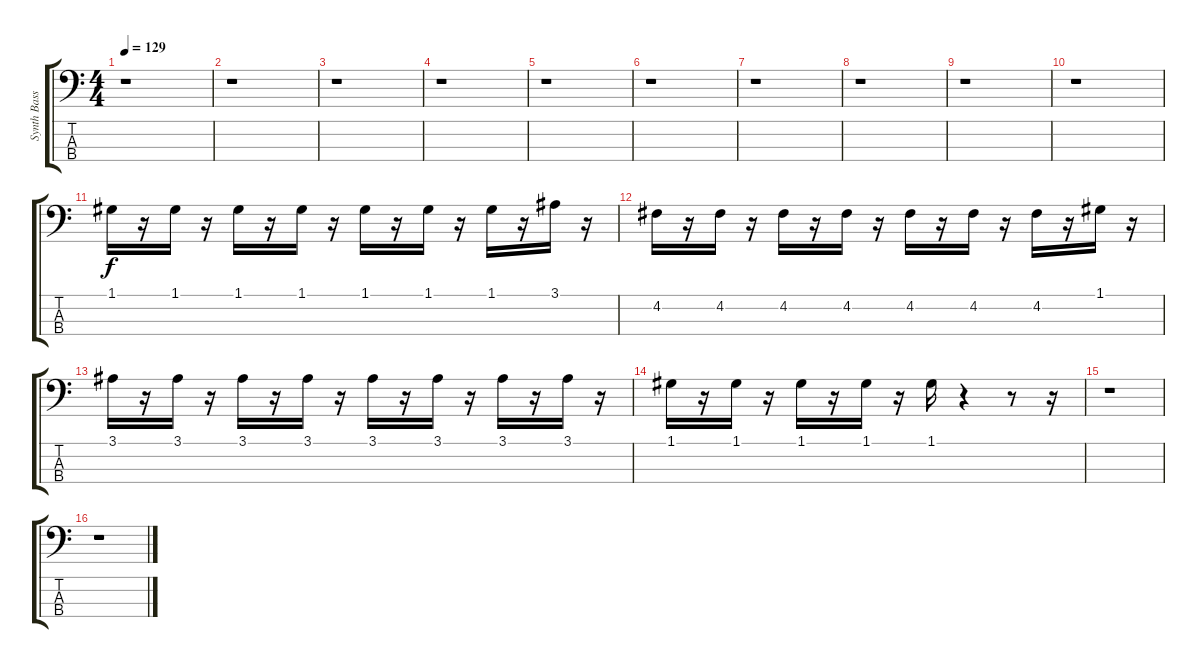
\track ("Synth Bass" "Synth Bass") {instrument synthbass1}
\staff {score tabs}
\tuning (G2 D2 A1 E1) {hide}
\ts (4 4)
\tempo 129
\clef f4
\ks c
r.1{dy f} |
r.1 |
r.1 |
r.1 |
r.1 |
r.1 |
r.1 |
r.1 |
r.1 |
r.1 |
1.1.16 r.16 1.1.16 r.16 1.1.16 r.16 1.1.16 r.16 1.1.16 r.16 1.1.16 r.16 1.1.16 r.16 3.1.16 r.16 |
4.2.16 r.16 4.2.16 r.16 4.2.16 r.16 4.2.16 r.16 4.2.16 r.16 4.2.16 r.16 4.2.16 r.16 1.1.16 r.16 |
3.1.16 r.16 3.1.16 r.16 3.1.16 r.16 3.1.16 r.16 3.1.16 r.16 3.1.16 r.16 3.1.16 r.16 3.1.16 r.16 |
1.1.16 r.16 1.1.16 r.16 1.1.16 r.16 1.1.16 r.16 1.1.16 r.4 r.8 r.16 |
r.1 |
r.1
